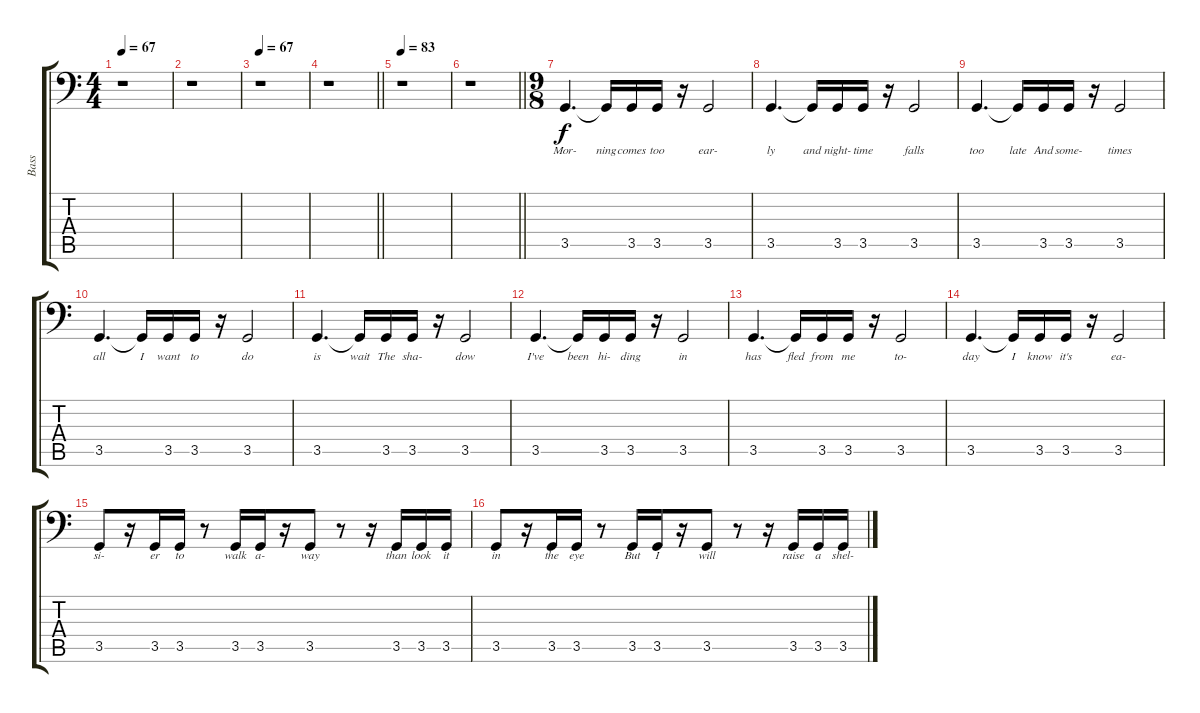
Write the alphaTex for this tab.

\track ("Bass" "Bass") {instrument electricbassfinger}
\staff {score tabs}
\tuning (C3 G2 D2 A1 E1 B0) {hide}
\ts (4 4)
\tempo 67
\clef f4
\ks c
r.1{dy f} |
r.1 |
\tempo 67
r.1 |
\barLineRight lightlight
r.1 |
\section ("" "")
\tempo 83
r.1 |
\barLineRight lightlight
r.1 |
\ts (9 8)
\section ("" "")
3.5.4{d lyrics (0 "Mor-") lyrics (1 "") lyrics (2 "") lyrics (3 "") lyrics (4 "")} 3.5{t}.16{lyrics (0 "ning") lyrics (1 "") lyrics (2 "") lyrics (3 "") lyrics (4 "")} 3.5.16{lyrics (0 "comes") lyrics (1 "") lyrics (2 "") lyrics (3 "") lyrics (4 "")} 3.5.16{lyrics (0 "too") lyrics (1 "") lyrics (2 "") lyrics (3 "") lyrics (4 "")} r.16 3.5.2{lyrics (0 "ear-") lyrics (1 "") lyrics (2 "") lyrics (3 "") lyrics (4 "")} |
3.5.4{d lyrics (0 "ly") lyrics (1 "") lyrics (2 "") lyrics (3 "") lyrics (4 "")} 3.5{t}.16{lyrics (0 "and") lyrics (1 "") lyrics (2 "") lyrics (3 "") lyrics (4 "")} 3.5.16{lyrics (0 "night-") lyrics (1 "") lyrics (2 "") lyrics (3 "") lyrics (4 "")} 3.5.16{lyrics (0 "time") lyrics (1 "") lyrics (2 "") lyrics (3 "") lyrics (4 "")} r.16 3.5.2{lyrics (0 "falls") lyrics (1 "") lyrics (2 "") lyrics (3 "") lyrics (4 "")} |
3.5.4{d lyrics (0 "too") lyrics (1 "") lyrics (2 "") lyrics (3 "") lyrics (4 "")} 3.5{t}.16{lyrics (0 "late") lyrics (1 "") lyrics (2 "") lyrics (3 "") lyrics (4 "")} 3.5.16{lyrics (0 "And") lyrics (1 "") lyrics (2 "") lyrics (3 "") lyrics (4 "")} 3.5.16{lyrics (0 "some-") lyrics (1 "") lyrics (2 "") lyrics (3 "") lyrics (4 "")} r.16 3.5.2{lyrics (0 "times") lyrics (1 "") lyrics (2 "") lyrics (3 "") lyrics (4 "")} |
3.5.4{d lyrics (0 "all") lyrics (1 "") lyrics (2 "") lyrics (3 "") lyrics (4 "")} 3.5{t}.16{lyrics (0 "I") lyrics (1 "") lyrics (2 "") lyrics (3 "") lyrics (4 "")} 3.5.16{lyrics (0 "want") lyrics (1 "") lyrics (2 "") lyrics (3 "") lyrics (4 "")} 3.5.16{lyrics (0 "to") lyrics (1 "") lyrics (2 "") lyrics (3 "") lyrics (4 "")} r.16 3.5.2{lyrics (0 "do") lyrics (1 "") lyrics (2 "") lyrics (3 "") lyrics (4 "")} |
3.5.4{d lyrics (0 "is") lyrics (1 "") lyrics (2 "") lyrics (3 "") lyrics (4 "")} 3.5{t}.16{lyrics (0 "wait") lyrics (1 "") lyrics (2 "") lyrics (3 "") lyrics (4 "")} 3.5.16{lyrics (0 "The") lyrics (1 "") lyrics (2 "") lyrics (3 "") lyrics (4 "")} 3.5.16{lyrics (0 "sha-") lyrics (1 "") lyrics (2 "") lyrics (3 "") lyrics (4 "")} r.16 3.5.2{lyrics (0 "dow") lyrics (1 "") lyrics (2 "") lyrics (3 "") lyrics (4 "")} |
3.5.4{d lyrics (0 "I've") lyrics (1 "") lyrics (2 "") lyrics (3 "") lyrics (4 "")} 3.5{t}.16{lyrics (0 "been") lyrics (1 "") lyrics (2 "") lyrics (3 "") lyrics (4 "")} 3.5.16{lyrics (0 "hi-") lyrics (1 "") lyrics (2 "") lyrics (3 "") lyrics (4 "")} 3.5.16{lyrics (0 "ding") lyrics (1 "") lyrics (2 "") lyrics (3 "") lyrics (4 "")} r.16 3.5.2{lyrics (0 "in") lyrics (1 "") lyrics (2 "") lyrics (3 "") lyrics (4 "")} |
3.5.4{d lyrics (0 "has") lyrics (1 "") lyrics (2 "") lyrics (3 "") lyrics (4 "")} 3.5{t}.16{lyrics (0 "fled") lyrics (1 "") lyrics (2 "") lyrics (3 "") lyrics (4 "")} 3.5.16{lyrics (0 "from") lyrics (1 "") lyrics (2 "") lyrics (3 "") lyrics (4 "")} 3.5.16{lyrics (0 "me") lyrics (1 "") lyrics (2 "") lyrics (3 "") lyrics (4 "")} r.16 3.5.2{lyrics (0 "to-") lyrics (1 "") lyrics (2 "") lyrics (3 "") lyrics (4 "")} |
3.5.4{d lyrics (0 "day") lyrics (1 "") lyrics (2 "") lyrics (3 "") lyrics (4 "")} 3.5{t}.16{lyrics (0 "I") lyrics (1 "") lyrics (2 "") lyrics (3 "") lyrics (4 "")} 3.5.16{lyrics (0 "know") lyrics (1 "") lyrics (2 "") lyrics (3 "") lyrics (4 "")} 3.5.16{lyrics (0 "it's") lyrics (1 "") lyrics (2 "") lyrics (3 "") lyrics (4 "")} r.16 3.5.2{lyrics (0 "ea-") lyrics (1 "") lyrics (2 "") lyrics (3 "") lyrics (4 "")} |
\section ("" "")
3.5.8{lyrics (0 "si-") lyrics (1 "") lyrics (2 "") lyrics (3 "") lyrics (4 "")} r.16 3.5.16{lyrics (0 "er") lyrics (1 "") lyrics (2 "") lyrics (3 "") lyrics (4 "")} 3.5.16{lyrics (0 "to") lyrics (1 "") lyrics (2 "") lyrics (3 "") lyrics (4 "")} r.8 3.5.16{lyrics (0 "walk") lyrics (1 "") lyrics (2 "") lyrics (3 "") lyrics (4 "")} 3.5.16{lyrics (0 "a-") lyrics (1 "") lyrics (2 "") lyrics (3 "") lyrics (4 "")} r.16 3.5.8{lyrics (0 "way") lyrics (1 "") lyrics (2 "") lyrics (3 "") lyrics (4 "")} r.8 r.16 3.5.16{lyrics (0 "than") lyrics (1 "") lyrics (2 "") lyrics (3 "") lyrics (4 "")} 3.5.16{lyrics (0 "look") lyrics (1 "") lyrics (2 "") lyrics (3 "") lyrics (4 "")} 3.5.16{lyrics (0 "it") lyrics (1 "") lyrics (2 "") lyrics (3 "") lyrics (4 "")} |
3.5.8{lyrics (0 "in") lyrics (1 "") lyrics (2 "") lyrics (3 "") lyrics (4 "")} r.16 3.5.16{lyrics (0 "the") lyrics (1 "") lyrics (2 "") lyrics (3 "") lyrics (4 "")} 3.5.16{lyrics (0 "eye") lyrics (1 "") lyrics (2 "") lyrics (3 "") lyrics (4 "")} r.8 3.5.16{lyrics (0 "But") lyrics (1 "") lyrics (2 "") lyrics (3 "") lyrics (4 "")} 3.5.16{lyrics (0 "I") lyrics (1 "") lyrics (2 "") lyrics (3 "") lyrics (4 "")} r.16 3.5.8{lyrics (0 "will") lyrics (1 "") lyrics (2 "") lyrics (3 "") lyrics (4 "")} r.8 r.16 3.5.16{lyrics (0 "raise") lyrics (1 "") lyrics (2 "") lyrics (3 "") lyrics (4 "")} 3.5.16{lyrics (0 "a") lyrics (1 "") lyrics (2 "") lyrics (3 "") lyrics (4 "")} 3.5.16{lyrics (0 "shel-") lyrics (1 "") lyrics (2 "") lyrics (3 "") lyrics (4 "")}
